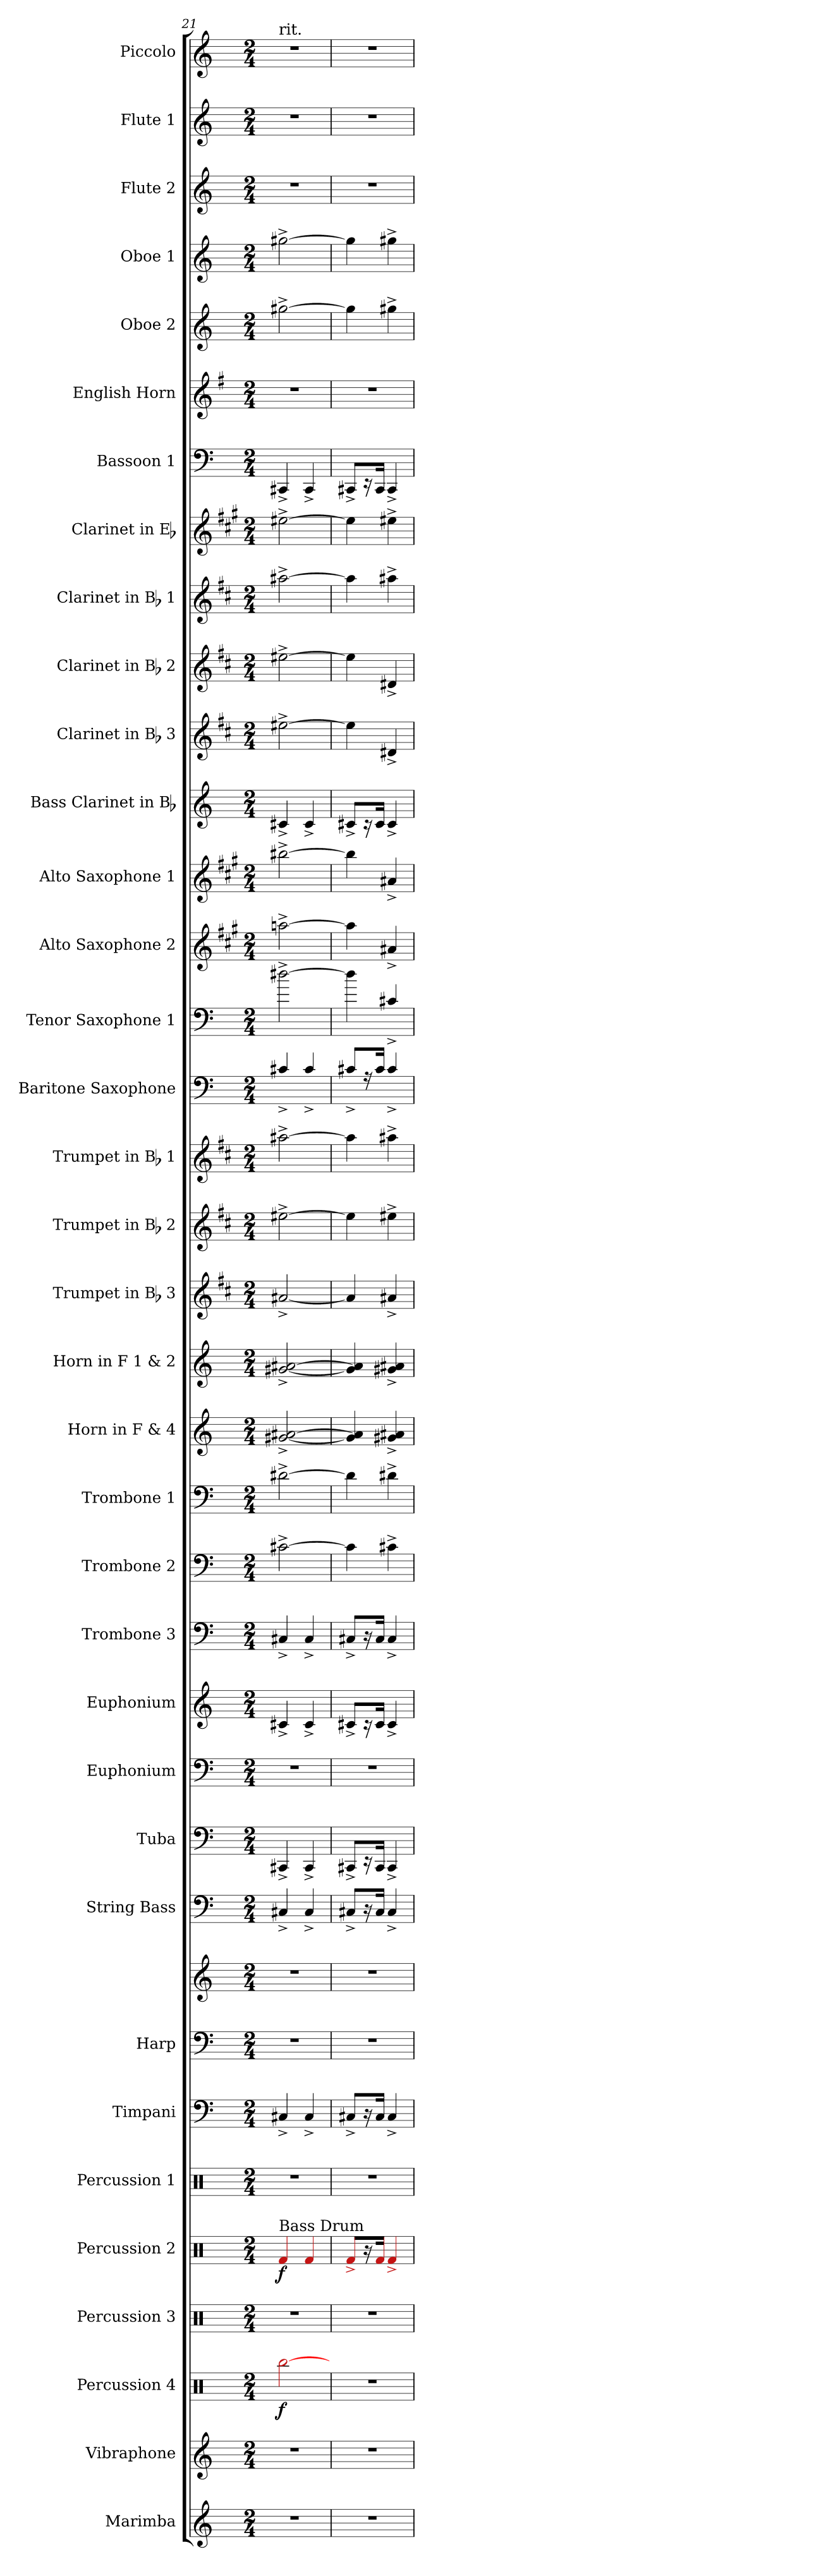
**kern	**kern	**kern	**dynam	**kern	**kern	**dynam	**kern	**kern	**kern	**kern	**kern	**kern	**kern	**kern	**kern	**kern	**kern	**kern	**kern	**kern	**kern	**kern	**kern	**kern	**kern	**kern	**kern	**kern	**kern	**kern	**kern	**kern	**kern	**kern	**kern	**kern	**kern	**kern
*part36	*part35	*part34	*part34	*part33	*part32	*part32	*part31	*part30	*part29	*part29	*part28	*part27	*part26	*part25	*part24	*part23	*part22	*part21	*part20	*part19	*part18	*part17	*part16	*part15	*part14	*part13	*part12	*part11	*part10	*part9	*part8	*part7	*part6	*part5	*part4	*part3	*part2	*part1
*staff37	*staff36	*staff35	*staff35	*staff34	*staff33	*staff33	*staff32	*staff31	*staff30	*staff29	*staff28	*staff27	*staff26	*staff25	*staff24	*staff23	*staff22	*staff21	*staff20	*staff19	*staff18	*staff17	*staff16	*staff15	*staff14	*staff13	*staff12	*staff11	*staff10	*staff9	*staff8	*staff7	*staff6	*staff5	*staff4	*staff3	*staff2	*staff1
*I"Marimba	*I"Vibraphone	*I"Percussion 4	*	*I"Percussion 3	*I"Percussion 2	*	*I"Percussion 1	*I"Timpani	*I"Harp	*	*I"String Bass	*I"Tuba	*I"Euphonium	*I"Euphonium	*I"Trombone 3	*I"Trombone 2	*I"Trombone 1	*I"Horn in F  &amp; 4	*I"Horn in F 1 &amp; 2	*I"Trumpet in Bb 3	*I"Trumpet in Bb 2	*I"Trumpet in Bb 1	*I"Baritone Saxophone	*I"Tenor Saxophone 1	*I"Alto Saxophone 2	*I"Alto Saxophone 1	*I"Bass Clarinet in Bb	*I"Clarinet in Bb 3	*I"Clarinet in Bb 2	*I"Clarinet in Bb 1	*I"Clarinet in Eb	*I"Bassoon 1	*I"English Horn	*I"Oboe 2	*I"Oboe 1	*I"Flute 2	*I"Flute 1	*I"Piccolo
*I'Mar.	*I'Vib.	*I'Perc. 4	*	*I'Perc. 3	*I'Perc. 2	*	*I'Perc. 1	*I'Timp.	*I'Hp.	*	*	*I'Tba.	*I'Euph.	*I'Euph.	*I'Tbn. 3	*I'Tbn. 2	*I'Tbn. 1	*I'Hn. 3 &amp; 4	*I'Hn. 1 &amp; 2	*I'Tpt. 3	*I'Tpt. 2	*I'Tpt. 1	*I'Bari. Sax.	*I'T. Sax. 1	*I'A. Sax. 2	*I'A. Sax. 1	*I'B. Cl.	*I'Cl. 3	*I'Cl. 2	*I'Cl. 1	*	*I'Bsn. 1	*I'Eng. Hn.	*I'Ob. 2	*I'Ob. 1	*I'Fl. 2	*I'Fl. 1	*I'Picc.
*clefG2	*clefG2	*clefX	*	*clefX	*clefX	*	*clefX	*clefF4	*clefF4	*clefG2	*clefF4	*clefF4	*clefF4	*clefG2	*clefF4	*clefF4	*clefF4	*clefG2	*clefG2	*clefG2	*clefG2	*clefG2	*clefF4	*clefF4	*clefG2	*clefG2	*clefG2	*clefG2	*clefG2	*clefG2	*clefG2	*clefF4	*clefG2	*clefG2	*clefG2	*clefG2	*clefG2	*clefG2
*	*	*	*	*	*	*	*	*	*	*	*ITrd7c12	*	*	*ITrd8c14	*	*	*	*ITrd4c7	*ITrd4c7	*ITrd1c2	*ITrd1c2	*ITrd1c2	*ITrd12c21	*ITrd8c14	*ITrd5c9	*ITrd5c9	*ITrd8c14	*ITrd1c2	*ITrd1c2	*ITrd1c2	*ITrd-2c-3	*	*ITrd4c7	*	*	*	*	*ITrd-7c-12
*k[]	*k[]	*k[]	*	*k[]	*k[]	*	*k[]	*k[]	*k[]	*k[]	*k[]	*k[]	*k[]	*k[]	*k[]	*k[]	*k[]	*k[b-]	*k[b-]	*k[]	*k[]	*k[]	*k[]	*k[]	*k[]	*k[]	*k[]	*k[]	*k[]	*k[]	*k[]	*k[]	*k[]	*k[]	*k[]	*k[]	*k[]	*k[]
*M2/4	*M2/4	*M2/4	*	*M2/4	*M2/4	*	*M2/4	*M2/4	*M2/4	*M2/4	*M2/4	*M2/4	*M2/4	*M2/4	*M2/4	*M2/4	*M2/4	*M2/4	*M2/4	*M2/4	*M2/4	*M2/4	*M2/4	*M2/4	*M2/4	*M2/4	*M2/4	*M2/4	*M2/4	*M2/4	*M2/4	*M2/4	*M2/4	*M2/4	*M2/4	*M2/4	*M2/4	*M2/4
=21	=21	=21	=21	=21	=21	=21	=21	=21	=21	=21	=21	=21	=21	=21	=21	=21	=21	=21	=21	=21	=21	=21	=21	=21	=21	=21	=21	=21	=21	=21	=21	=21	=21	=21	=21	=21	=21	=21
!	!	!	!	!	!	!	!	!	!	!	!	!	!	!	!	!	!	!	!	!	!	!	!	!	!	!	!	!	!	!	!	!	!	!	!	!	!	!LO:TX:a:t=rit.
!	!	!	!	!	!LO:TX:a:t=Bass Drum	!	!	!	!	!	!	!	!	!	!	!	!	!	!	!	!	!	!	!	!	!	!	!	!	!	!	!	!	!	!	!	!	!
!	!	!	!LO:DY:b	!	!	!LO:DY:b	!	!	!	!	!	!	!	!	!	!	!	!	!	!	!	!	!	!	!	!	!	!	!	!	!	!	!	!	!	!	!	!
2r	2r	[2bb\	f	2r	4f/	f	2r	4C#X^/	2r	2r	4CC#X^/	4CC#X^/	2r	4C#X^/	4C#X^/	[2c#X^\	[2d#X^\	[2c#X/^ [2d#X/^	[2c#X/^ [2d#X/^	[2g#X^/	[2dd#X^\	[2gg#X^\	4C#X^/	[2d#X^\	[2ccn^\	[2dd#X^\	4C#X^/	[2dd#X^\	[2dd#X^\	[2gg#X^\	[2gg#X^\	4CC#X^/	2r	[2gg#X^\	[2gg#X^\	2r	2r	2r
.	.	.	.	.	4f/	.	.	4C#^/	.	.	4CC#^/	4CC#^/	.	4C#^/	4C#^/	.	.	.	.	.	.	.	4C#^/	.	.	.	4C#^/	.	.	.	.	4CC#^/	.	.	.	.	.	.
=22	=22	=22	=22	=22	=22	=22	=22	=22	=22	=22	=22	=22	=22	=22	=22	=22	=22	=22	=22	=22	=22	=22	=22	=22	=22	=22	=22	=22	=22	=22	=22	=22	=22	=22	=22	=22	=22	=22
2r	2r	2r	.	2r	8f^/L	.	2r	8C#X^/L	2r	2r	8CC#X^/L	8CC#X^/L	2r	8C#X^/L	8C#X^/L	4c#\]	4d#\]	4c#/] 4d#/]	4c#/] 4d#/]	4g#/]	4dd#\]	4gg#\]	8C#X^/L	4d#\]	4cc\]	4dd#\]	8C#X^/L	4dd#\]	4dd#\]	4gg#\]	4gg#\]	8CC#X^/L	2r	4gg#\]	4gg#\]	2r	2r	2r
.	.	.	.	.	16r	.	.	16r	.	.	16r	16r	.	16r	16r	.	.	.	.	.	.	.	16r	.	.	.	16r	.	.	.	.	16r	.	.	.	.	.	.
.	.	.	.	.	16f/Jk	.	.	16C#/Jk	.	.	16CC#/Jk	16CC#/Jk	.	16C#/Jk	16C#/Jk	.	.	.	.	.	.	.	16C#/Jk	.	.	.	16C#/Jk	.	.	.	.	16CC#/Jk	.	.	.	.	.	.
.	.	.	.	.	4f^/	.	.	4C#^/	.	.	4CC#^/	4CC#^/	.	4C#^/	4C#^/	4c#X^\	4d#X^\	4c#X/^ 4d#X/^	4c#X/^ 4d#X/^	4g#X^/	4dd#X^\	4gg#X^\	4C#^/	4C#X^/	4c#X^/	4c#X^/	4C#^/	4c#X^/	4c#X^/	4gg#X^\	4gg#X^\	4CC#^/	.	4gg#X^\	4gg#X^\	.	.	.
=	=	=	=	=	=	=	=	=	=	=	=	=	=	=	=	=	=	=	=	=	=	=	=	=	=	=	=	=	=	=	=	=	=	=	=	=	=	=
*-	*-	*-	*-	*-	*-	*-	*-	*-	*-	*-	*-	*-	*-	*-	*-	*-	*-	*-	*-	*-	*-	*-	*-	*-	*-	*-	*-	*-	*-	*-	*-	*-	*-	*-	*-	*-	*-	*-
